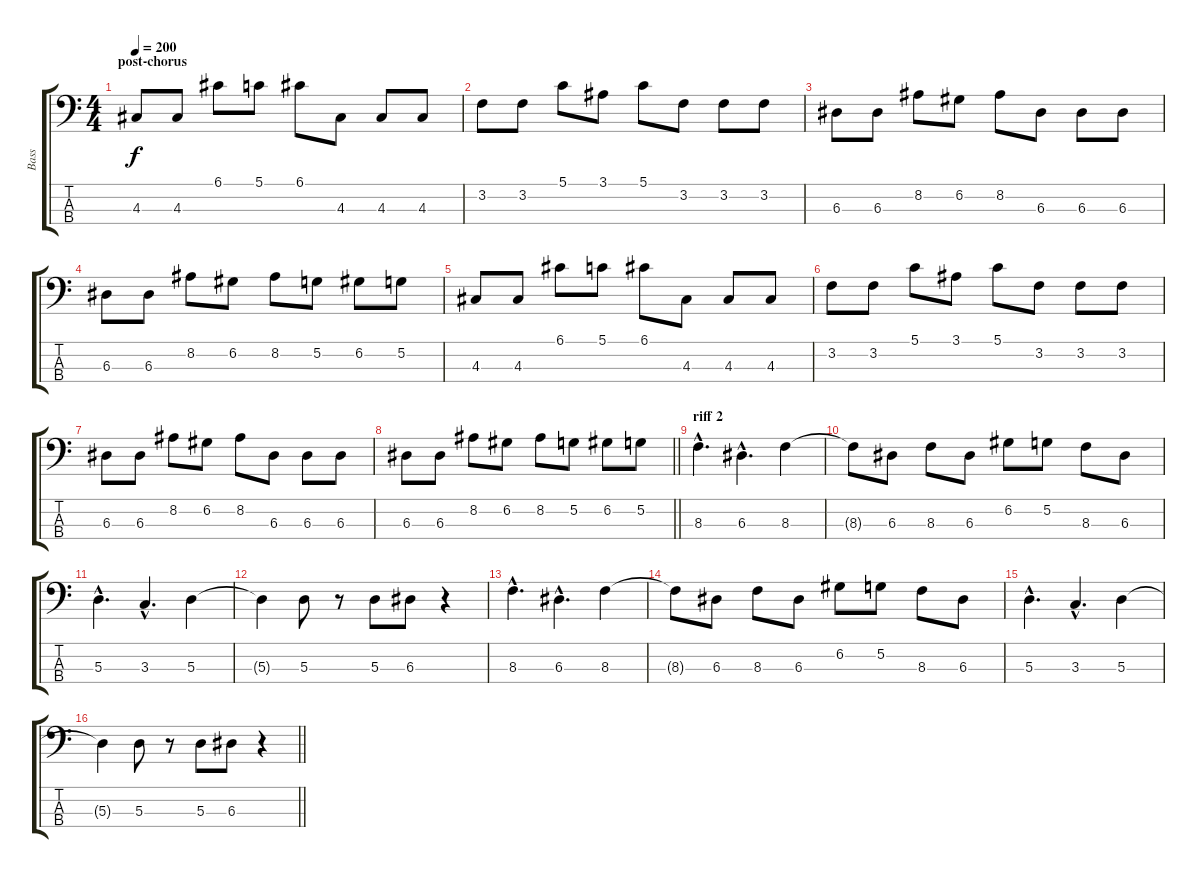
\track ("Bass" "Bass") {instrument electricbassfinger}
\staff {score tabs}
\tuning (G2 D2 A1 E1) {hide}
\ts (4 4)
\section ("" "post-chorus")
\tempo 200
\clef f4
\ks c
4.3.8{dy f} 4.3.8 6.1.8 5.1.8 6.1.8 4.3.8 4.3.8 4.3.8 |
3.2.8 3.2.8 5.1.8 3.1.8 5.1.8 3.2.8 3.2.8 3.2.8 |
6.3.8 6.3.8 8.2.8 6.2.8 8.2.8 6.3.8 6.3.8 6.3.8 |
6.3.8 6.3.8 8.2.8 6.2.8 8.2.8 5.2.8 6.2.8 5.2.8 |
4.3.8 4.3.8 6.1.8 5.1.8 6.1.8 4.3.8 4.3.8 4.3.8 |
3.2.8 3.2.8 5.1.8 3.1.8 5.1.8 3.2.8 3.2.8 3.2.8 |
6.3.8 6.3.8 8.2.8 6.2.8 8.2.8 6.3.8 6.3.8 6.3.8 |
\barLineRight lightlight
6.3.8 6.3.8 8.2.8 6.2.8 8.2.8 5.2.8 6.2.8 5.2.8 |
\section ("" "riff 2")
8.3{hac}.4{d} 6.3{hac}.4{d} 8.3.4 |
8.3{t}.8 6.3.8 8.3.8 6.3.8 6.2.8 5.2.8 8.3.8 6.3.8 |
5.3{hac}.4{d} 3.3{hac}.4{d} 5.3.4 |
5.3{t}.4 5.3.8 r.8 5.3.8 6.3.8 r.4 |
8.3{hac}.4{d} 6.3{hac}.4{d} 8.3.4 |
8.3{t}.8 6.3.8 8.3.8 6.3.8 6.2.8 5.2.8 8.3.8 6.3.8 |
5.3{hac}.4{d} 3.3{hac}.4{d} 5.3.4 |
\barLineRight lightlight
5.3{t}.4 5.3.8 r.8 5.3.8 6.3.8 r.4
